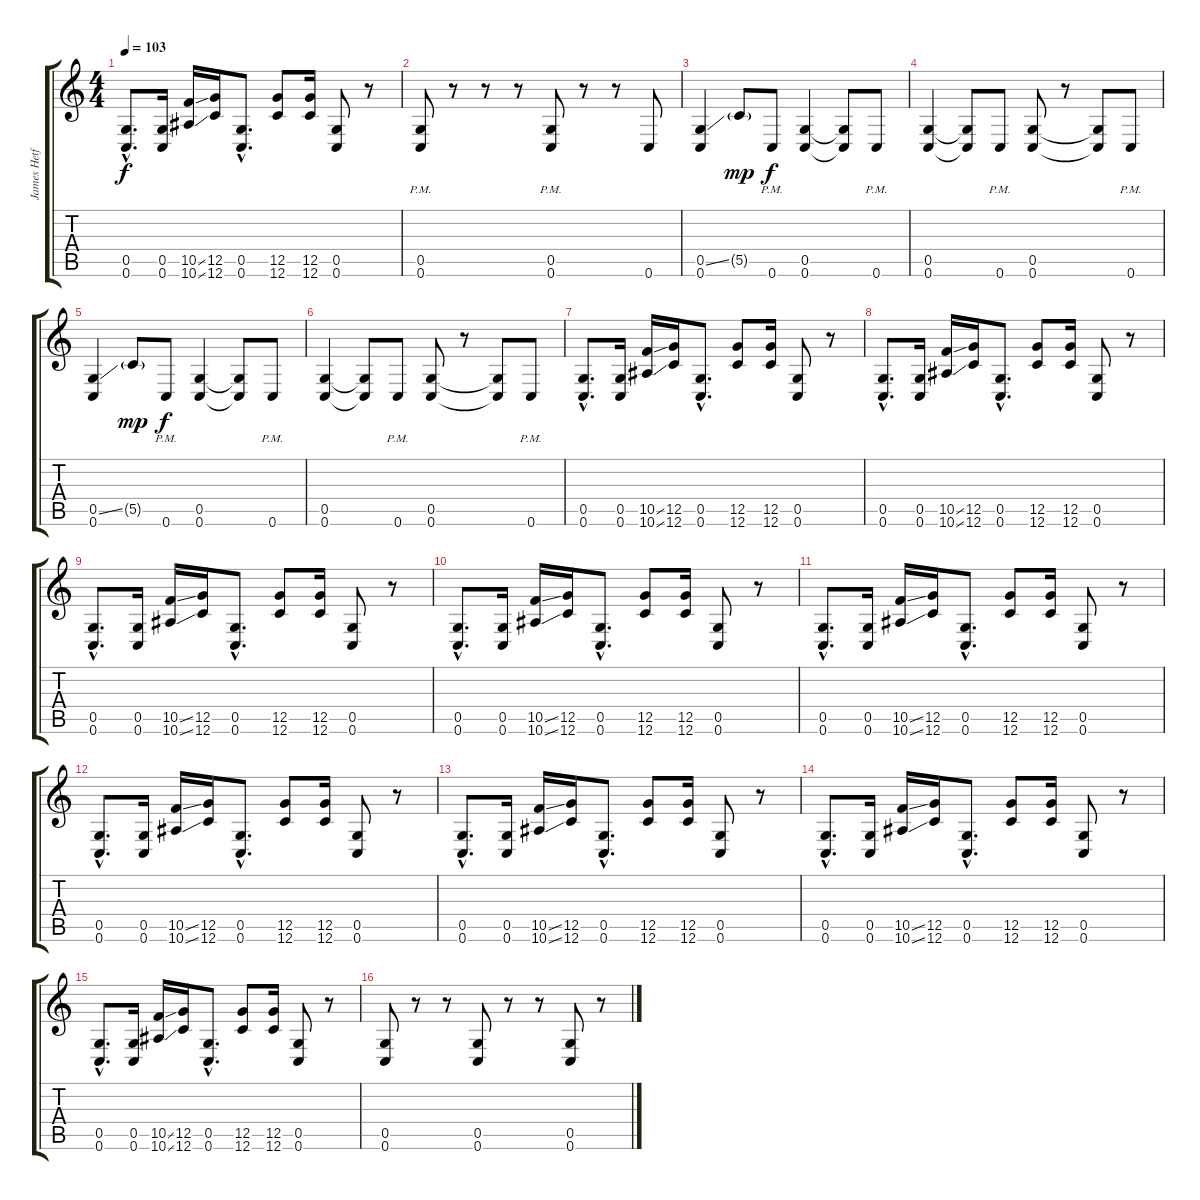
\track ("James Hetfield" "James Hetf") {instrument distortionguitar}
\staff {score tabs}
\tuning (D4 A3 F3 D3 G2 C2) {hide}
\ts (4 4)
\tempo 103
\clef g2
\ks c
(0.5{hac} 0.6{hac}).8{d dy f} (0.5 0.6).16 (10.5{ss} 10.6{ss}).16 (12.5 12.6).16 (0.5{hac} 0.6{hac}).8{d} (12.5 12.6).8 (12.5 12.6).16 (0.5 0.6).8 r.8 |
(0.5{pm} 0.6{pm}).8 r.8 r.8 r.8 (0.5{pm} 0.6{pm}).8 r.8 r.8 0.6.8 |
(0.5{ss} 0.6).4 5.5{g}.8{dy mp} 0.6{pm}.8{dy f} (0.5 0.6).4 (0.5{t} 0.6{t}).8 0.6{pm}.8 |
(0.5 0.6).4 (0.5{t} 0.6{t}).8 0.6{pm}.8 (0.5 0.6).8 r.8 (0.5{t} 0.6{t}).8 0.6{pm}.8 |
(0.5{ss} 0.6).4 5.5{g}.8{dy mp} 0.6{pm}.8{dy f} (0.5 0.6).4 (0.5{t} 0.6{t}).8 0.6{pm}.8 |
(0.5 0.6).4 (0.5{t} 0.6{t}).8 0.6{pm}.8 (0.5 0.6).8 r.8 (0.5{t} 0.6{t}).8 0.6{pm}.8 |
(0.5{hac} 0.6{hac}).8{d} (0.5 0.6).16 (10.5{ss} 10.6{ss}).16 (12.5 12.6).16 (0.5{hac} 0.6{hac}).8{d} (12.5 12.6).8 (12.5 12.6).16 (0.5 0.6).8 r.8 |
(0.5{hac} 0.6{hac}).8{d} (0.5 0.6).16 (10.5{ss} 10.6{ss}).16 (12.5 12.6).16 (0.5{hac} 0.6{hac}).8{d} (12.5 12.6).8 (12.5 12.6).16 (0.5 0.6).8 r.8 |
(0.5{hac} 0.6{hac}).8{d} (0.5 0.6).16 (10.5{ss} 10.6{ss}).16 (12.5 12.6).16 (0.5{hac} 0.6{hac}).8{d} (12.5 12.6).8 (12.5 12.6).16 (0.5 0.6).8 r.8 |
(0.5{hac} 0.6{hac}).8{d} (0.5 0.6).16 (10.5{ss} 10.6{ss}).16 (12.5 12.6).16 (0.5{hac} 0.6{hac}).8{d} (12.5 12.6).8 (12.5 12.6).16 (0.5 0.6).8 r.8 |
(0.5{hac} 0.6{hac}).8{d} (0.5 0.6).16 (10.5{ss} 10.6{ss}).16 (12.5 12.6).16 (0.5{hac} 0.6{hac}).8{d} (12.5 12.6).8 (12.5 12.6).16 (0.5 0.6).8 r.8 |
(0.5{hac} 0.6{hac}).8{d} (0.5 0.6).16 (10.5{ss} 10.6{ss}).16 (12.5 12.6).16 (0.5{hac} 0.6{hac}).8{d} (12.5 12.6).8 (12.5 12.6).16 (0.5 0.6).8 r.8 |
(0.5{hac} 0.6{hac}).8{d} (0.5 0.6).16 (10.5{ss} 10.6{ss}).16 (12.5 12.6).16 (0.5{hac} 0.6{hac}).8{d} (12.5 12.6).8 (12.5 12.6).16 (0.5 0.6).8 r.8 |
(0.5{hac} 0.6{hac}).8{d} (0.5 0.6).16 (10.5{ss} 10.6{ss}).16 (12.5 12.6).16 (0.5{hac} 0.6{hac}).8{d} (12.5 12.6).8 (12.5 12.6).16 (0.5 0.6).8 r.8 |
(0.5{hac} 0.6{hac}).8{d} (0.5 0.6).16 (10.5{ss} 10.6{ss}).16 (12.5 12.6).16 (0.5{hac} 0.6{hac}).8{d} (12.5 12.6).8 (12.5 12.6).16 (0.5 0.6).8 r.8 |
(0.5 0.6).8 r.8 r.8 (0.5 0.6).8 r.8 r.8 (0.5 0.6).8 r.8
